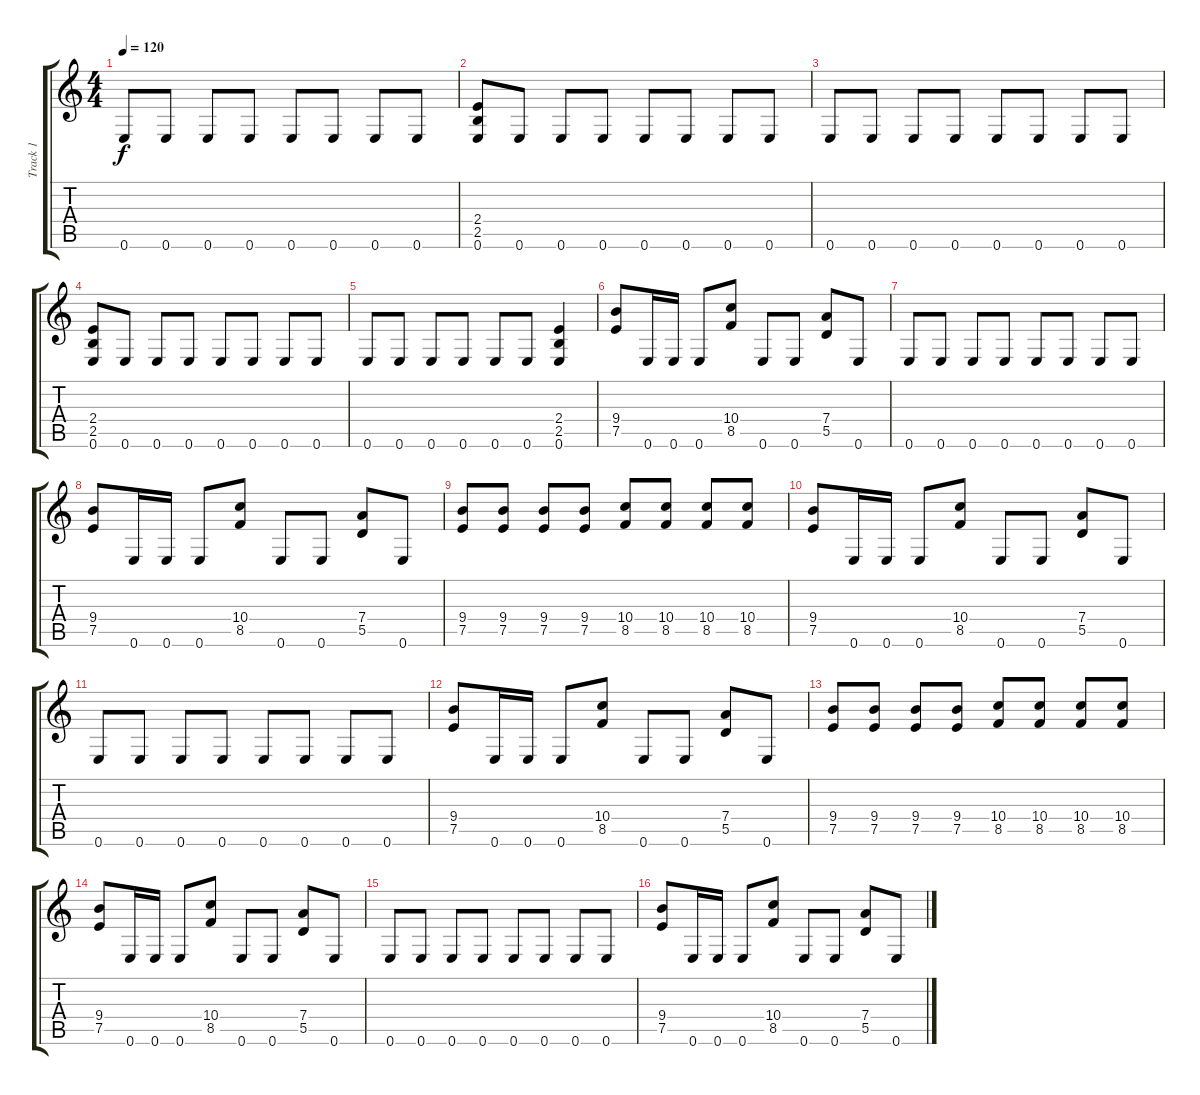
\track ("Track 1" "Track 1") {instrument distortionguitar}
\staff {score tabs}
\tuning (E4 B3 G3 D3 A2 E2) {hide}
\ts (4 4)
\tempo 120
\clef g2
\ks c
0.6.8{dy f} 0.6.8 0.6.8 0.6.8 0.6.8 0.6.8 0.6.8 0.6.8 |
(2.4 2.5 0.6).8 0.6.8 0.6.8 0.6.8 0.6.8 0.6.8 0.6.8 0.6.8 |
0.6.8 0.6.8 0.6.8 0.6.8 0.6.8 0.6.8 0.6.8 0.6.8 |
(2.4 2.5 0.6).8 0.6.8 0.6.8 0.6.8 0.6.8 0.6.8 0.6.8 0.6.8 |
0.6.8 0.6.8 0.6.8 0.6.8 0.6.8 0.6.8 (2.4 2.5 0.6).4 |
(9.4 7.5).8 0.6.16 0.6.16 0.6.8 (10.4 8.5).8 0.6.8 0.6.8 (7.4 5.5).8 0.6.8 |
0.6.8 0.6.8 0.6.8 0.6.8 0.6.8 0.6.8 0.6.8 0.6.8 |
(9.4 7.5).8 0.6.16 0.6.16 0.6.8 (10.4 8.5).8 0.6.8 0.6.8 (7.4 5.5).8 0.6.8 |
(9.4 7.5).8 (9.4 7.5).8 (9.4 7.5).8 (9.4 7.5).8 (10.4 8.5).8 (10.4 8.5).8 (10.4 8.5).8 (10.4 8.5).8 |
(9.4 7.5).8 0.6.16 0.6.16 0.6.8 (10.4 8.5).8 0.6.8 0.6.8 (7.4 5.5).8 0.6.8 |
0.6.8 0.6.8 0.6.8 0.6.8 0.6.8 0.6.8 0.6.8 0.6.8 |
(9.4 7.5).8 0.6.16 0.6.16 0.6.8 (10.4 8.5).8 0.6.8 0.6.8 (7.4 5.5).8 0.6.8 |
(9.4 7.5).8 (9.4 7.5).8 (9.4 7.5).8 (9.4 7.5).8 (10.4 8.5).8 (10.4 8.5).8 (10.4 8.5).8 (10.4 8.5).8 |
(9.4 7.5).8 0.6.16 0.6.16 0.6.8 (10.4 8.5).8 0.6.8 0.6.8 (7.4 5.5).8 0.6.8 |
0.6.8 0.6.8 0.6.8 0.6.8 0.6.8 0.6.8 0.6.8 0.6.8 |
(9.4 7.5).8 0.6.16 0.6.16 0.6.8 (10.4 8.5).8 0.6.8 0.6.8 (7.4 5.5).8 0.6.8
